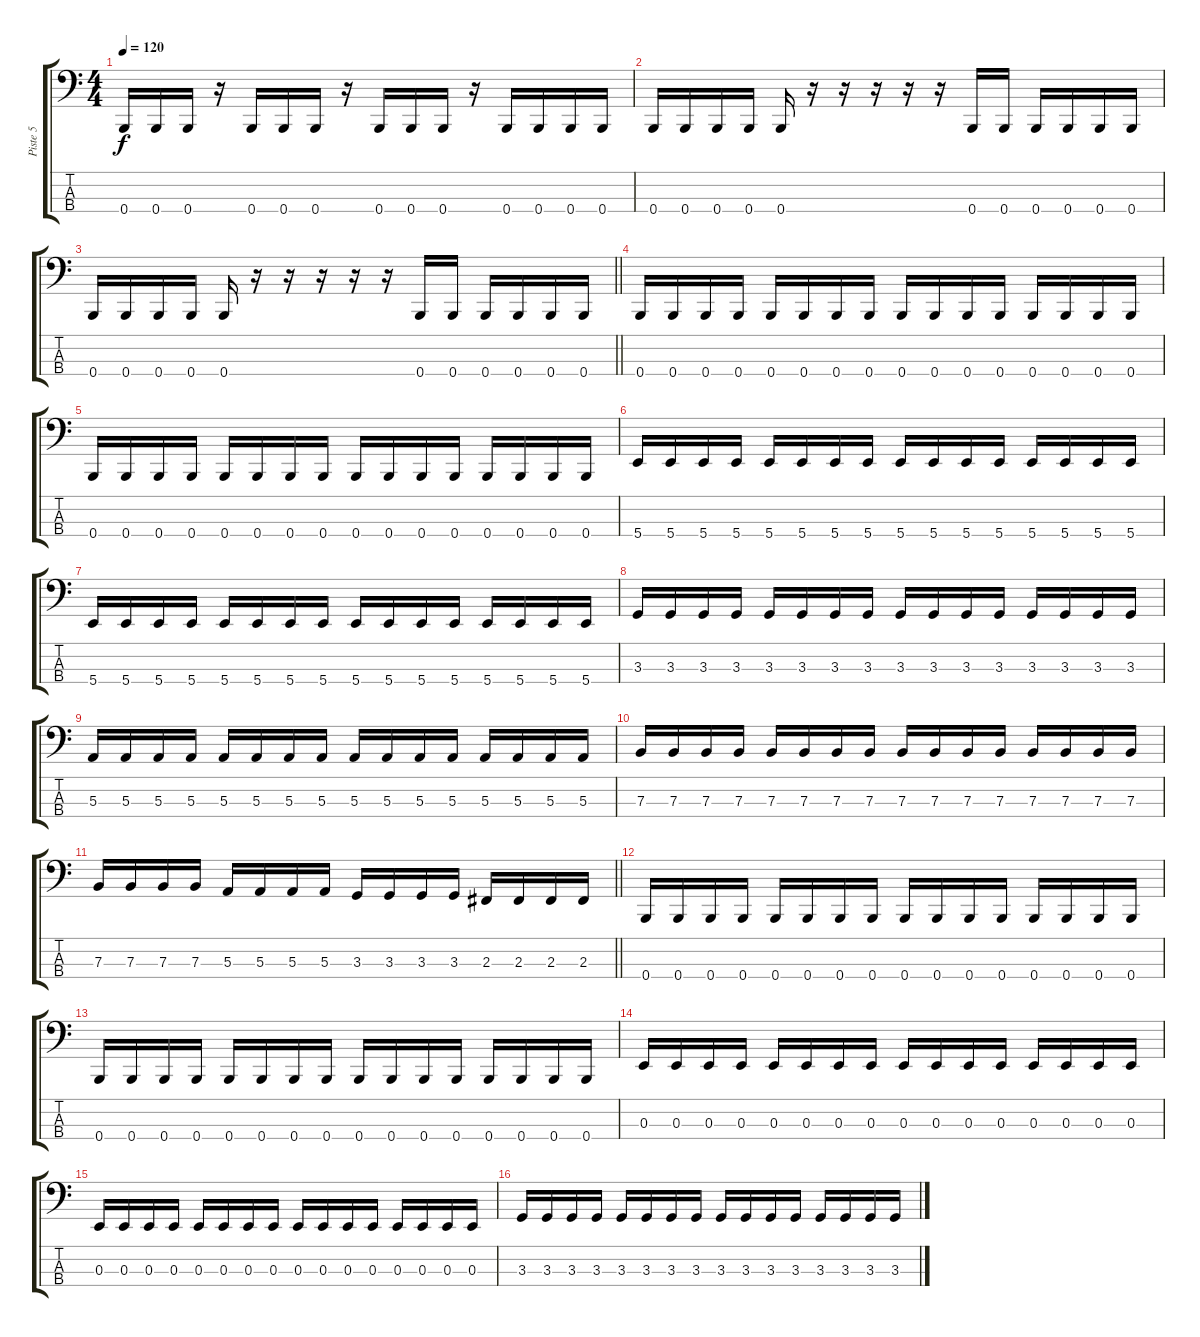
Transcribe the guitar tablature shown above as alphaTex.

\track ("Piste 5" "Piste 5") {instrument electricbassfinger}
\staff {score tabs}
\tuning (D2 A1 E1 B0) {hide}
\ts (4 4)
\tempo 120
\clef f4
\ks c
0.4.16{dy f} 0.4.16 0.4.16 r.16 0.4.16 0.4.16 0.4.16 r.16 0.4.16 0.4.16 0.4.16 r.16 0.4.16 0.4.16 0.4.16 0.4.16 |
0.4.16 0.4.16 0.4.16 0.4.16 0.4.16 r.16 r.16 r.16 r.16 r.16 0.4.16 0.4.16 0.4.16 0.4.16 0.4.16 0.4.16 |
\barLineRight lightlight
0.4.16 0.4.16 0.4.16 0.4.16 0.4.16 r.16 r.16 r.16 r.16 r.16 0.4.16 0.4.16 0.4.16 0.4.16 0.4.16 0.4.16 |
\section ("" "")
0.4.16 0.4.16 0.4.16 0.4.16 0.4.16 0.4.16 0.4.16 0.4.16 0.4.16 0.4.16 0.4.16 0.4.16 0.4.16 0.4.16 0.4.16 0.4.16 |
0.4.16 0.4.16 0.4.16 0.4.16 0.4.16 0.4.16 0.4.16 0.4.16 0.4.16 0.4.16 0.4.16 0.4.16 0.4.16 0.4.16 0.4.16 0.4.16 |
5.4.16 5.4.16 5.4.16 5.4.16 5.4.16 5.4.16 5.4.16 5.4.16 5.4.16 5.4.16 5.4.16 5.4.16 5.4.16 5.4.16 5.4.16 5.4.16 |
5.4.16 5.4.16 5.4.16 5.4.16 5.4.16 5.4.16 5.4.16 5.4.16 5.4.16 5.4.16 5.4.16 5.4.16 5.4.16 5.4.16 5.4.16 5.4.16 |
3.3.16 3.3.16 3.3.16 3.3.16 3.3.16 3.3.16 3.3.16 3.3.16 3.3.16 3.3.16 3.3.16 3.3.16 3.3.16 3.3.16 3.3.16 3.3.16 |
5.3.16 5.3.16 5.3.16 5.3.16 5.3.16 5.3.16 5.3.16 5.3.16 5.3.16 5.3.16 5.3.16 5.3.16 5.3.16 5.3.16 5.3.16 5.3.16 |
7.3.16 7.3.16 7.3.16 7.3.16 7.3.16 7.3.16 7.3.16 7.3.16 7.3.16 7.3.16 7.3.16 7.3.16 7.3.16 7.3.16 7.3.16 7.3.16 |
\barLineRight lightlight
7.3.16 7.3.16 7.3.16 7.3.16 5.3.16 5.3.16 5.3.16 5.3.16 3.3.16 3.3.16 3.3.16 3.3.16 2.3.16 2.3.16 2.3.16 2.3.16 |
0.4.16 0.4.16 0.4.16 0.4.16 0.4.16 0.4.16 0.4.16 0.4.16 0.4.16 0.4.16 0.4.16 0.4.16 0.4.16 0.4.16 0.4.16 0.4.16 |
0.4.16 0.4.16 0.4.16 0.4.16 0.4.16 0.4.16 0.4.16 0.4.16 0.4.16 0.4.16 0.4.16 0.4.16 0.4.16 0.4.16 0.4.16 0.4.16 |
0.3.16 0.3.16 0.3.16 0.3.16 0.3.16 0.3.16 0.3.16 0.3.16 0.3.16 0.3.16 0.3.16 0.3.16 0.3.16 0.3.16 0.3.16 0.3.16 |
0.3.16 0.3.16 0.3.16 0.3.16 0.3.16 0.3.16 0.3.16 0.3.16 0.3.16 0.3.16 0.3.16 0.3.16 0.3.16 0.3.16 0.3.16 0.3.16 |
3.3.16 3.3.16 3.3.16 3.3.16 3.3.16 3.3.16 3.3.16 3.3.16 3.3.16 3.3.16 3.3.16 3.3.16 3.3.16 3.3.16 3.3.16 3.3.16
